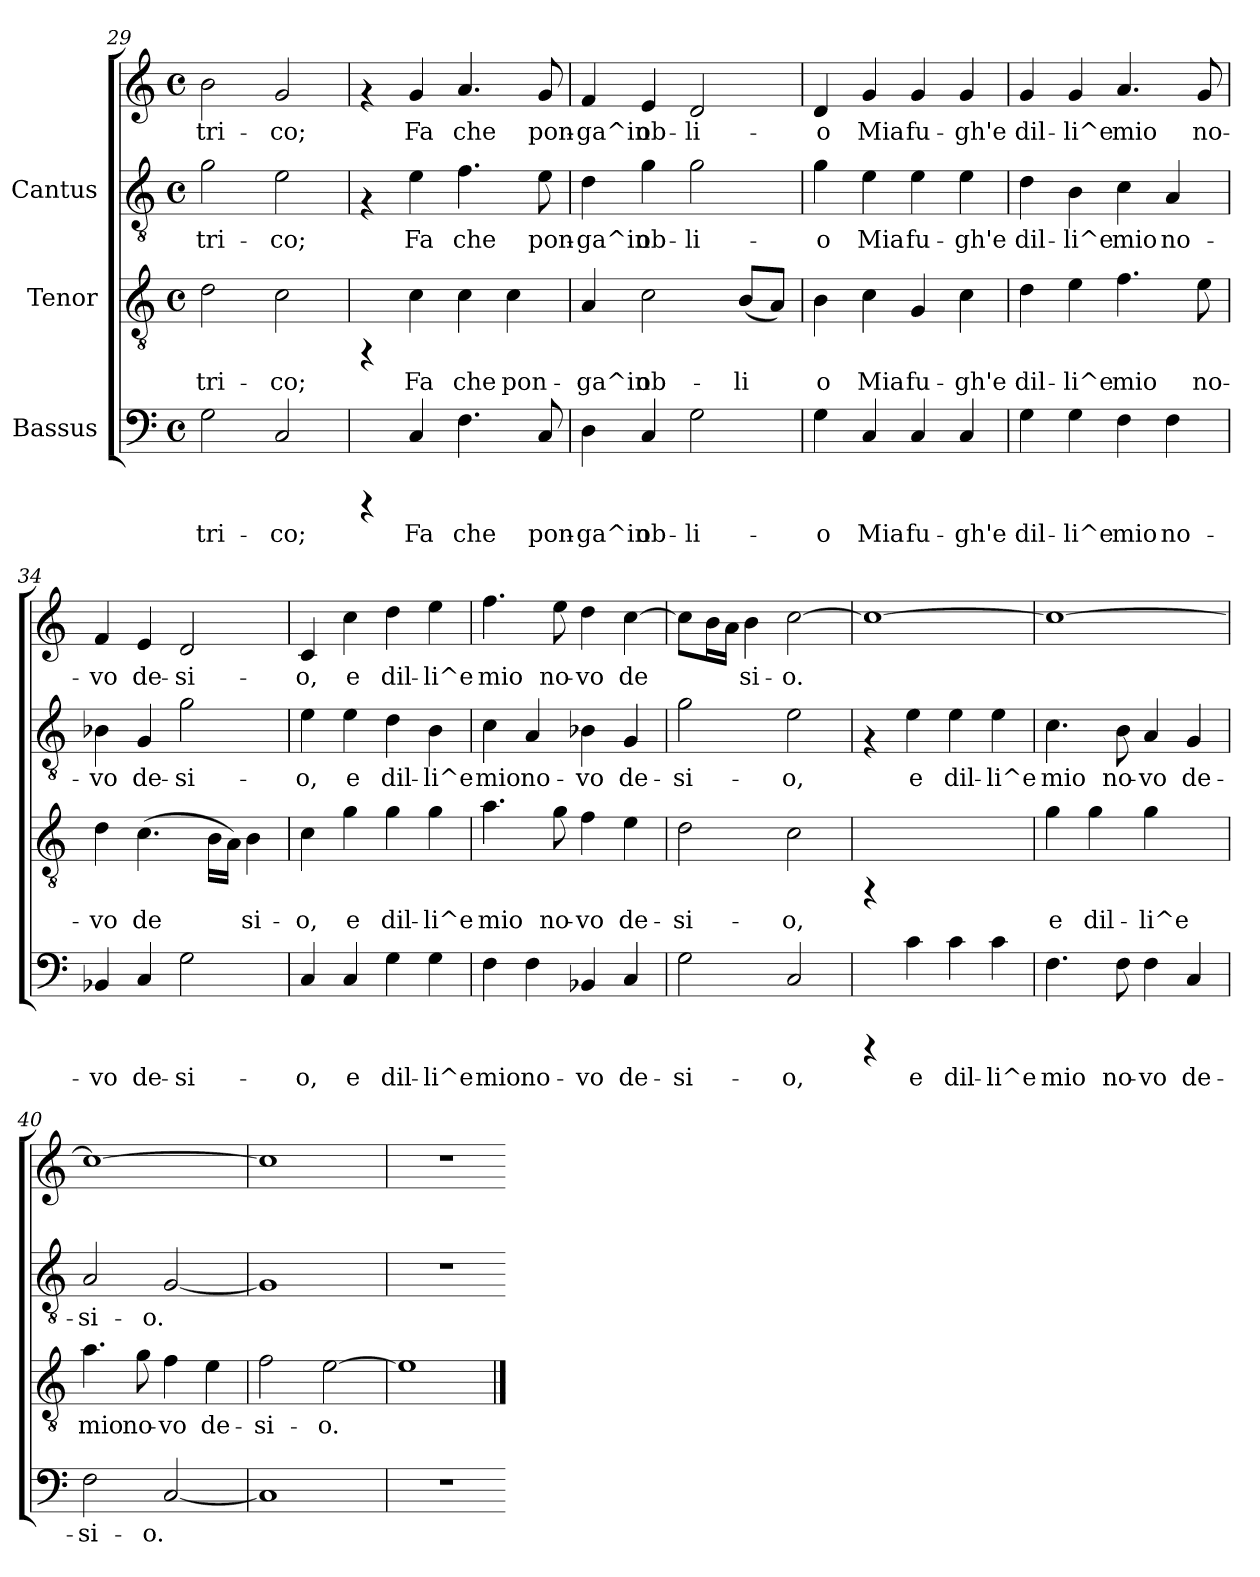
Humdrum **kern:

**kern	**text	**kern	**text	**kern	**text	**kern	**text
*part3	*part3	*part2	*part2	*part1	*part1	*part1	*part1
*staff4	*staff4	*staff3	*staff3	*staff2	*staff2	*staff1	*staff1
*I"Bassus	*	*I"Tenor	*	*I"Cantus	*	*	*
*clefF4	*	*clefGv2	*	*clefGv2	*	*clefG2	*
*M4/4	*	*M4/4	*	*M4/4	*	*M4/4	*
*met(c)	*	*met(c)	*	*met(c)	*	*met(c)	*
=29	=29	=29	=29	=29	=29	=29	=29
!	!LO:LY:b:cj	!	!LO:LY:b:cj	!	!LO:LY:b:cj	!	!LO:LY:b:cj
2G\	-tri-	2d\	-tri-	2g\	tri-	2b\	-tri-
!	!LO:LY:b:cj	!	!LO:LY:b:cj	!	!LO:LY:b:cj	!	!LO:LY:b:cj
2C/	-co;	2c\	-co;	2e\	-co;	2g/	-co;
=30	=30	=30	=30	=30	=30	=30	=30
4rCCC	.	4rFF	.	4rF	.	4rf	.
!	!LO:LY:b:cj	!	!LO:LY:b:cj	!	!LO:LY:b:cj	!	!LO:LY:b:cj
4C/	Fa	4c\	Fa	4e\	-Fa	4g/	Fa
!	!LO:LY:b:cj	!	!LO:LY:b:cj	!	!LO:LY:b:cj	!	!LO:LY:b:cj
4.F\	che	4c\	che	4.f\	che	4.a/	che
!	!	!	!LO:LY:b:cj	!	!	!	!
.	.	4c\	pon-	.	.	.	.
!	!LO:LY:b:cj	!	!	!	!LO:LY:b:cj	!	!LO:LY:b:cj
8C/	pon-	.	.	8e\	pon-	8g/	pon-
!!LO:LB:g=z
=31	=31	=31	=31	=31	=31	=31	=31
!	!LO:LY:b:cj	!	!LO:LY:b:cj	!	!LO:LY:b:cj	!	!LO:LY:b:cj
4D\	-ga^in	4A/	-ga^in	4d\	-ga^in	4f/	-ga^in
!	!LO:LY:b:cj	!	!LO:LY:b:cj	!	!LO:LY:b:cj	!	!LO:LY:b:cj
4C/	ob-	2c\	ob-	4g\	ob-	4e/	ob-
!	!LO:LY:b:cj	!	!	!	!LO:LY:b:cj	!	!LO:LY:b:cj
2G\	-li-	.	.	2g\	-li-	2d/	-li-
!	!	!	!LO:LY:b:cj	!	!	!	!
.	.	(<8B/L	-li-	.	.	.	.
!	!	!	!LO:LY:b:cj	!	!	!	!
.	.	8A/J)	--	.	.	.	.
=32	=32	=32	=32	=32	=32	=32	=32
!	!LO:LY:b:cj	!	!LO:LY:b:cj	!	!LO:LY:b:cj	!	!LO:LY:b:cj
4G\	-o	4B\	-o	4g\	o	4d/	-o
!	!LO:LY:b:cj	!	!LO:LY:b:cj	!	!LO:LY:b:cj	!	!LO:LY:b:cj
4C/	Mia	4c\	Mia	4e\	Mia	4g/	Mia
!	!LO:LY:b:cj	!	!LO:LY:b:cj	!	!LO:LY:b:cj	!	!LO:LY:b:cj
4C/	fu-	4G/	fu-	4e\	fu-	4g/	fu-
!	!LO:LY:b:cj	!	!LO:LY:b:cj	!	!LO:LY:b:cj	!	!LO:LY:b:cj
4C/	-gh'e	4c\	-gh'e	4e\	-gh'e	4g/	-gh'e
=33	=33	=33	=33	=33	=33	=33	=33
!	!LO:LY:b:cj	!	!LO:LY:b:cj	!	!LO:LY:b:cj	!	!LO:LY:b:cj
4G\	dil-	4d\	dil-	4d\	-dil-	4g/	dil-
!	!LO:LY:b:cj	!	!LO:LY:b:cj	!	!LO:LY:b:cj	!	!LO:LY:b:cj
4G\	-li^e	4e\	-li^e	4B\	-li^e	4g/	-li^e
!	!LO:LY:b:cj	!	!LO:LY:b:cj	!	!LO:LY:b:cj	!	!LO:LY:b:cj
4F\	mio	4.f\	mio	4c\	mio	4.a/	mio
!	!LO:LY:b:cj	!	!	!	!LO:LY:b:cj	!	!
4F\	no-	.	.	4A/	no-	.	.
!	!	!	!LO:LY:b:cj	!	!	!	!LO:LY:b:cj
.	.	8e\	no-	.	.	8g/	no-
=34	=34	=34	=34	=34	=34	=34	=34
!	!LO:LY:b:cj	!	!LO:LY:b:cj	!	!LO:LY:b:cj	!	!LO:LY:b:cj
4BB-X/	-vo	4d\	-vo	4B-X\	-vo	4f/	-vo
!	!LO:LY:b:cj	!	!LO:LY:b:cj	!	!LO:LY:b:cj	!	!LO:LY:b:cj
4C/	de-	(>4.c\	de-	4G/	de-	4e/	de-
!	!LO:LY:b:cj	!	!	!	!LO:LY:b:cj	!	!LO:LY:b:cj
2G\	-si-	.	.	2g\	-si-	2d/	-si-
!	!	!	!LO:LY:b:cj	!	!	!	!
.	.	16B\L	-	.	.	.	.
!	!	!	!LO:LY:b:cj	!	!	!	!
.	.	16A\J)	.	.	.	.	.
!	!	!	!LO:LY:b:cj	!	!	!	!
.	.	4B\	si-	.	.	.	.
=35	=35	=35	=35	=35	=35	=35	=35
!	!LO:LY:b:cj	!	!LO:LY:b:cj	!	!LO:LY:b:cj	!	!LO:LY:b:cj
4C/	-o,	4c\	-o,	4e\	o,	4c/	-o,
!	!LO:LY:b:cj	!	!LO:LY:b:cj	!	!LO:LY:b:cj	!	!LO:LY:b:cj
4C/	e	4g\	e	4e\	e	4cc\	e
!	!LO:LY:b:cj	!	!LO:LY:b:cj	!	!LO:LY:b:cj	!	!LO:LY:b:cj
4G\	dil-	4g\	dil-	4d\	dil-	4dd\	dil-
!	!LO:LY:b:cj	!	!LO:LY:b:cj	!	!LO:LY:b:cj	!	!LO:LY:b:cj
4G\	-li^e	4g\	-li^e	4B\	-li^e	4ee\	-li^e
!!LO:PB:g=z
=36	=36	=36	=36	=36	=36	=36	=36
!	!LO:LY:b:cj	!	!LO:LY:b:cj	!	!LO:LY:b:cj	!	!LO:LY:b:cj
4F\	mio	4.a\	mio	4c\	-mio	4.ff\	mio
!	!LO:LY:b:cj	!	!	!	!LO:LY:b:cj	!	!
4F\	no-	.	.	4A/	no-	.	.
!	!	!	!LO:LY:b:cj	!	!	!	!LO:LY:b:cj
.	.	8g\	no-	.	.	8ee\	no-
!	!LO:LY:b:cj	!	!LO:LY:b:cj	!	!LO:LY:b:cj	!	!LO:LY:b:cj
4BB-X/	-vo	4f\	-vo	4B-X\	-vo	4dd\	-vo
!	!LO:LY:b:cj	!	!LO:LY:b:cj	!	!LO:LY:b:cj	!	!LO:LY:b:cj
4C/	de-	4e\	de-	4G/	de-	[>4cc\	de-
=37	=37	=37	=37	=37	=37	=37	=37
!	!LO:LY:b:cj	!	!LO:LY:b:cj	!	!LO:LY:b:cj	!	!LO:LY:b:cj
2G\	-si-	2d\	-si-	2g\	si-	8cc\L]	-
!	!	!	!	!	!	!	!LO:LY:b:cj
.	.	.	.	.	.	16b\	.
!	!	!	!	!	!	!	!LO:LY:b:cj
.	.	.	.	.	.	16a\J	.
!	!	!	!	!	!	!	!LO:LY:b:cj
.	.	.	.	.	.	4b\	si-
!	!LO:LY:b:cj	!	!LO:LY:b:cj	!	!LO:LY:b:cj	!	!LO:LY:b:cj
2C/	-o,	2c\	-o,	2e\	-o,	[>2cc\	-o.
=38	=38	=38	=38	=38	=38	=38	=38
4rCCC	.	4rFF	.	4rF	.	1cc_>	.
!	!LO:LY:b:cj	!	!	!	!LO:LY:b:cj	!	!
4c\	e	2.ryy	.	4e\	e	.	.
!	!LO:LY:b:cj	!	!	!	!LO:LY:b:cj	!	!
4c\	dil-	.	.	4e\	dil-	.	.
!	!LO:LY:b:cj	!	!	!	!LO:LY:b:cj	!	!
4c\	-li^e	.	.	4e\	-li^e	.	.
=39	=39	=39	=39	=39	=39	=39	=39
!	!LO:LY:b:cj	!	!LO:LY:b:cj	!	!LO:LY:b:cj	!	!
4.F\	mio	4g\	e	4.c\	mio	1cc_>	.
!	!	!	!LO:LY:b:cj	!	!	!	!
.	.	4g\	dil-	.	.	.	.
!	!LO:LY:b:cj	!	!	!	!LO:LY:b:cj	!	!
8F\	no-	.	.	8B\	no-	.	.
!	!LO:LY:b:cj	!	!LO:LY:b:cj	!	!LO:LY:b:cj	!	!
4F\	-vo	4g\	-li^e	4A/	-vo	.	.
!	!LO:LY:b:cj	!	!	!	!LO:LY:b:cj	!	!
4C/	de-	4ryy	.	4G/	de-	.	.
=40	=40	=40	=40	=40	=40	=40	=40
!	!LO:LY:b:cj	!	!LO:LY:b:cj	!	!LO:LY:b:cj	!	!
2F\	-si-	4.a\	mio	2A/	-si-	1cc_>	.
!	!	!	!LO:LY:b:cj	!	!	!	!
.	.	8g\	no-	.	.	.	.
!	!LO:LY:b:cj	!	!LO:LY:b:cj	!	!LO:LY:b:cj	!	!
[<2C/	-o.	4f\	-vo	[<2G/	-o.	.	.
!	!	!	!LO:LY:b:cj	!	!	!	!
.	.	4e\	de-	.	.	.	.
!!LO:LB:g=z
=41	=41	=41	=41	=41	=41	=41	=41
!	!	!	!LO:LY:b:cj	!	!	!	!
1C]	.	2f\	-si-	1G]	.	1cc]	.
!	!	!	!LO:LY:b:cj	!	!	!	!
.	.	[>2e\	-o.	.	.	.	.
=42	=42	=42	=42	=42	=42	=42	=42
1r	.	1e]	.	1r	.	1r	.
=	==	==	==	==	==	==	==
*-	*-	*-	*-	*-	*-	*-	*-
